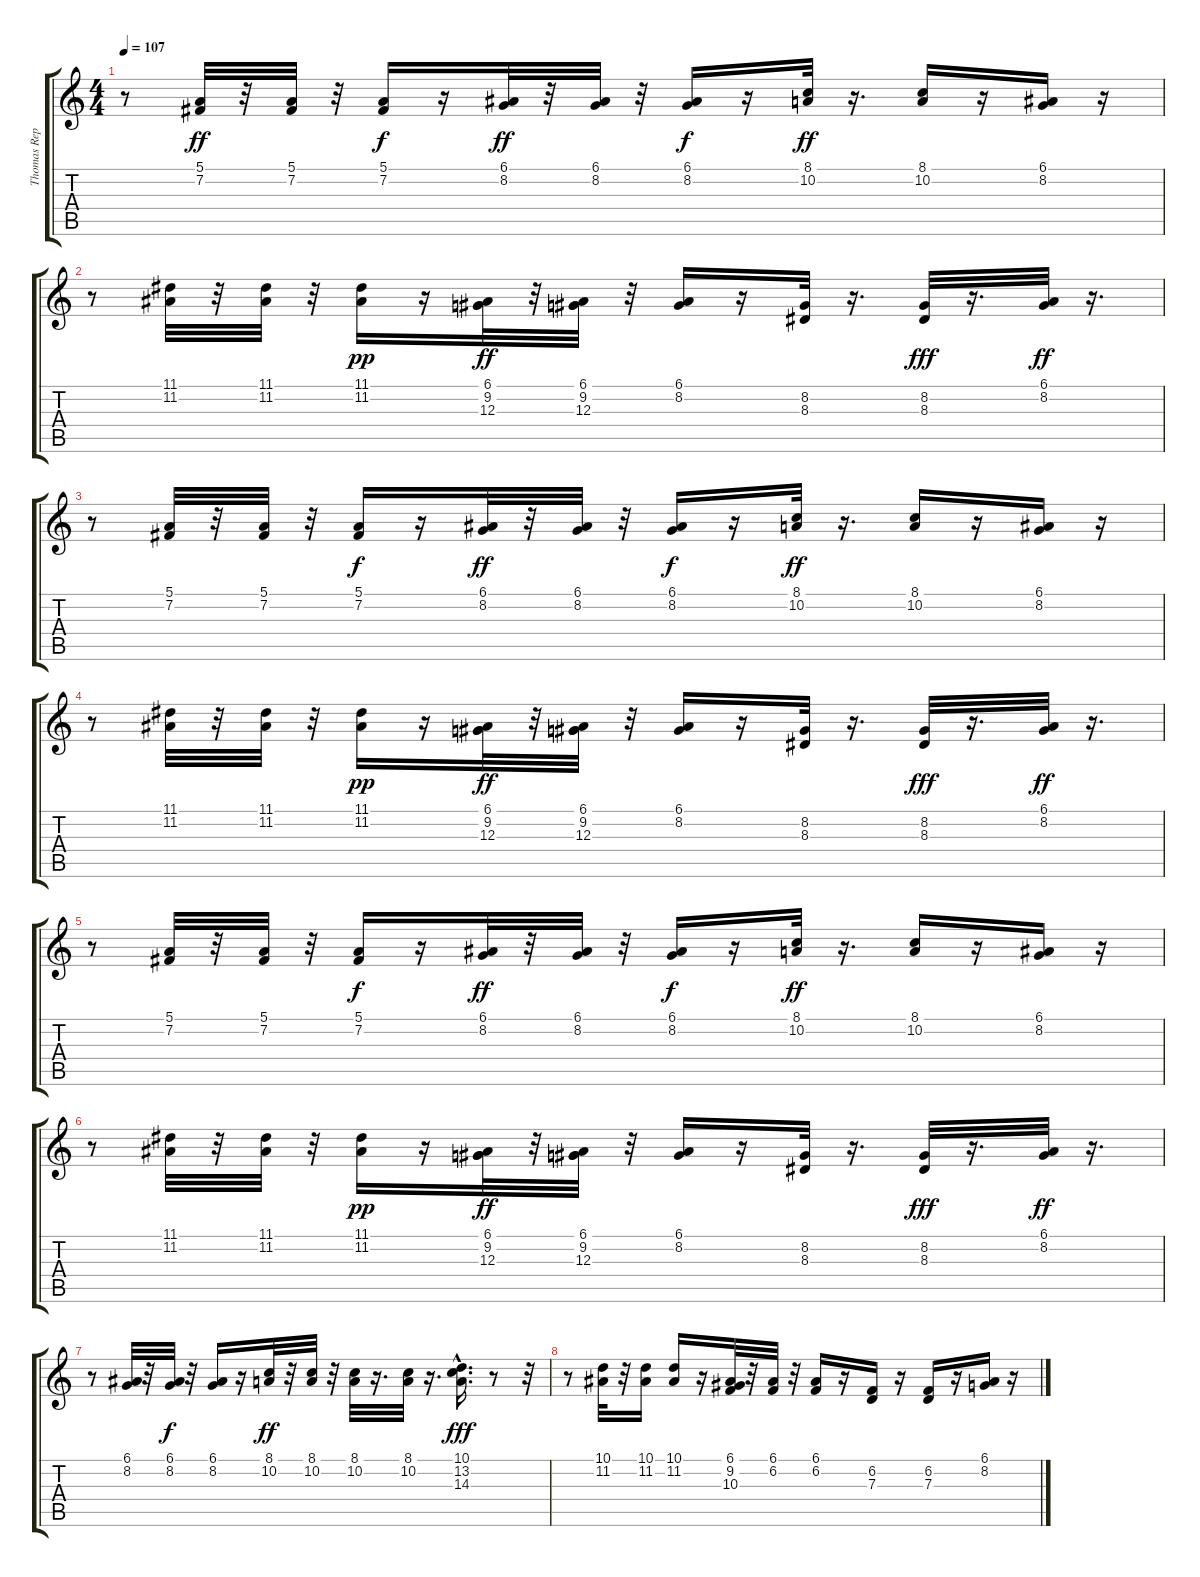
\track ("Thomas Repecki" "Thomas Rep") {instrument brasssection}
\staff {score tabs}
\tuning (E4 B3 G3 D3 A2 E2) {hide}
\ts (4 4)
\tempo 107
\clef g2
\ks c
r.8{dy ff} (5.1 7.2).32 r.32 (5.1 7.2).32 r.32 (5.1 7.2).16{dy f} r.16 (6.1 8.2).32{dy ff} r.32 (6.1 8.2).32 r.32 (6.1 8.2).16{dy f} r.16 (8.1 10.2).32{dy ff} r.16{d} (8.1 10.2).16 r.16 (6.1 8.2).16 r.16 |
r.8 (11.1 11.2).32 r.32 (11.1 11.2).32 r.32 (11.1 11.2).16{dy pp} r.16 (6.1 9.2 12.3).32{dy ff} r.32 (6.1 9.2 12.3).32 r.32 (6.1 8.2).16 r.16 (8.2 8.3).32 r.16{d} (8.2 8.3).32{dy fff} r.16{d} (6.1 8.2).32{dy ff} r.16{d} |
r.8 (5.1 7.2).32 r.32 (5.1 7.2).32 r.32 (5.1 7.2).16{dy f} r.16 (6.1 8.2).32{dy ff} r.32 (6.1 8.2).32 r.32 (6.1 8.2).16{dy f} r.16 (8.1 10.2).32{dy ff} r.16{d} (8.1 10.2).16 r.16 (6.1 8.2).16 r.16 |
r.8 (11.1 11.2).32 r.32 (11.1 11.2).32 r.32 (11.1 11.2).16{dy pp} r.16 (6.1 9.2 12.3).32{dy ff} r.32 (6.1 9.2 12.3).32 r.32 (6.1 8.2).16 r.16 (8.2 8.3).32 r.16{d} (8.2 8.3).32{dy fff} r.16{d} (6.1 8.2).32{dy ff} r.16{d} |
r.8 (5.1 7.2).32 r.32 (5.1 7.2).32 r.32 (5.1 7.2).16{dy f} r.16 (6.1 8.2).32{dy ff} r.32 (6.1 8.2).32 r.32 (6.1 8.2).16{dy f} r.16 (8.1 10.2).32{dy ff} r.16{d} (8.1 10.2).16 r.16 (6.1 8.2).16 r.16 |
r.8 (11.1 11.2).32 r.32 (11.1 11.2).32 r.32 (11.1 11.2).16{dy pp} r.16 (6.1 9.2 12.3).32{dy ff} r.32 (6.1 9.2 12.3).32 r.32 (6.1 8.2).16 r.16 (8.2 8.3).32 r.16{d} (8.2 8.3).32{dy fff} r.16{d} (6.1 8.2).32{dy ff} r.16{d} |
r.8 (6.1 8.2).32 r.32 (6.1 8.2).32{dy f} r.32 (6.1 8.2).16 r.16 (8.1 10.2).32{dy ff} r.32 (8.1 10.2).32 r.32 (8.1 10.2).32 r.16{d} (8.1 10.2).32 r.16{d} (10.1 13.2{hac} 14.3{hac}).16{d dy fff} r.8 r.32 |
r.8 (10.1 11.2).32 r.32 (10.1 11.2).16 (10.1 11.2).16 r.16 (6.1 9.2 10.3).32 r.32 (6.1 6.2).32 r.32 (6.1 6.2).16 r.16 (6.2 7.3).16 r.16 (6.2 7.3).16 r.16 (6.1 8.2).16 r.16
